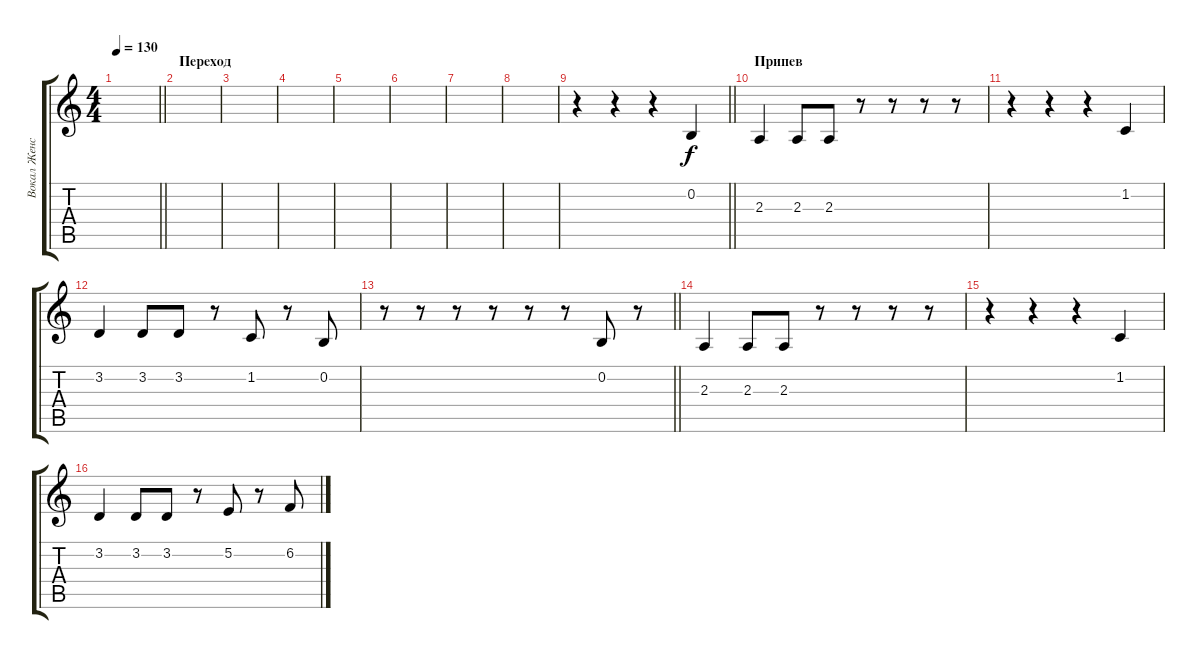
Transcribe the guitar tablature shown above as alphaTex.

\track ("Вокал Женский" "Вокал Женс") {instrument fx5brightness}
\staff {score tabs}
\tuning (E4 B3 G3 D3 A2 E2) {hide}
\ts (4 4)
\tempo 130
\clef g2
\barLineRight lightlight
\ks c
|
\section ("" "Переход")
|
|
|
|
|
|
|
\barLineRight lightlight
r.4 r.4 r.4 0.2.4 |
\section ("" "Припев")
2.3.4 2.3.8 2.3.8 r.8 r.8 r.8 r.8 |
r.4 r.4 r.4 1.2.4 |
3.2.4 3.2.8 3.2.8 r.8 1.2.8 r.8 0.2.8 |
\barLineRight lightlight
r.8 r.8 r.8 r.8 r.8 r.8 0.2.8 r.8 |
2.3.4 2.3.8 2.3.8 r.8 r.8 r.8 r.8 |
r.4 r.4 r.4 1.2.4 |
3.2.4 3.2.8 3.2.8 r.8 5.2.8 r.8 6.2.8
